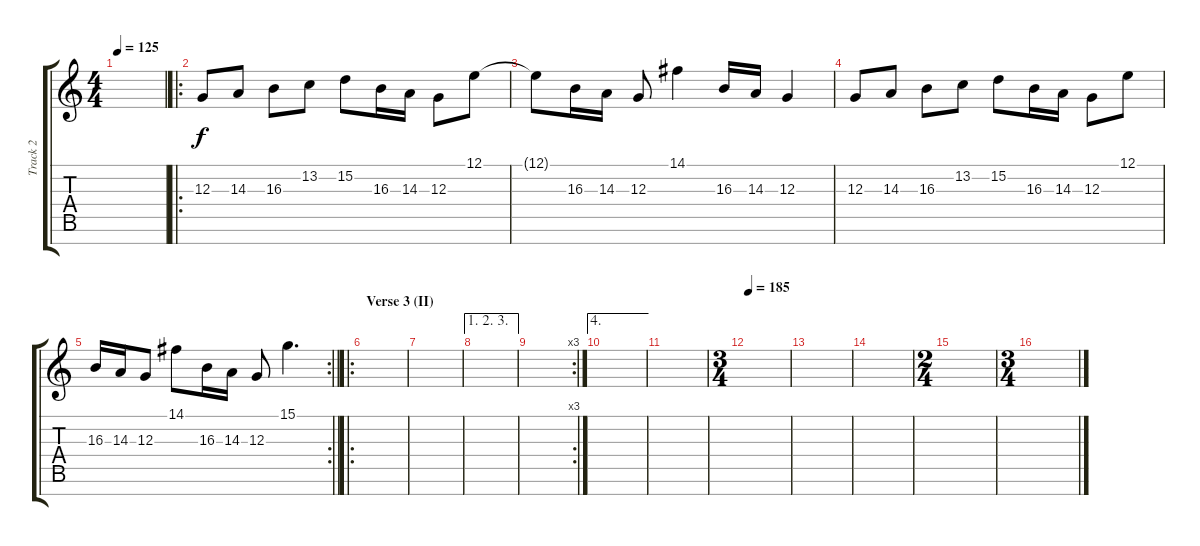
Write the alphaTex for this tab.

\track ("Track 2" "Track 2") {instrument lead1square}
\staff {score tabs}
\tuning (E4 B3 G3 D3 A2 E2 B1) {hide}
\ts (4 4)
\tempo 125
\clef g2
\ks c
|
\ro
12.3.8 14.3.8 16.3.8 13.2.8 15.2.8 16.3.16 14.3.16 12.3.8 12.1.8 |
12.1{t}.8 16.3.16 14.3.16 12.3.8 14.1.4 16.3.16 14.3.16 12.3.4 |
12.3.8 14.3.8 16.3.8 13.2.8 15.2.8 16.3.16 14.3.16 12.3.8 12.1.8 |
\rc 2
\barLineRight lightlight
16.3.16 14.3.16 12.3.8 14.1.8 16.3.16 14.3.16 12.3.8 15.1.4{d} |
\ro
\section ("" "Verse 3 (II)")
|
|
\ae (1 2 3)
|
\rc 3
|
\ae 4
|
|
\ts (3 4)
\tempo 185
|
|
|
\ts (2 4)
|
\ts (3 4)
